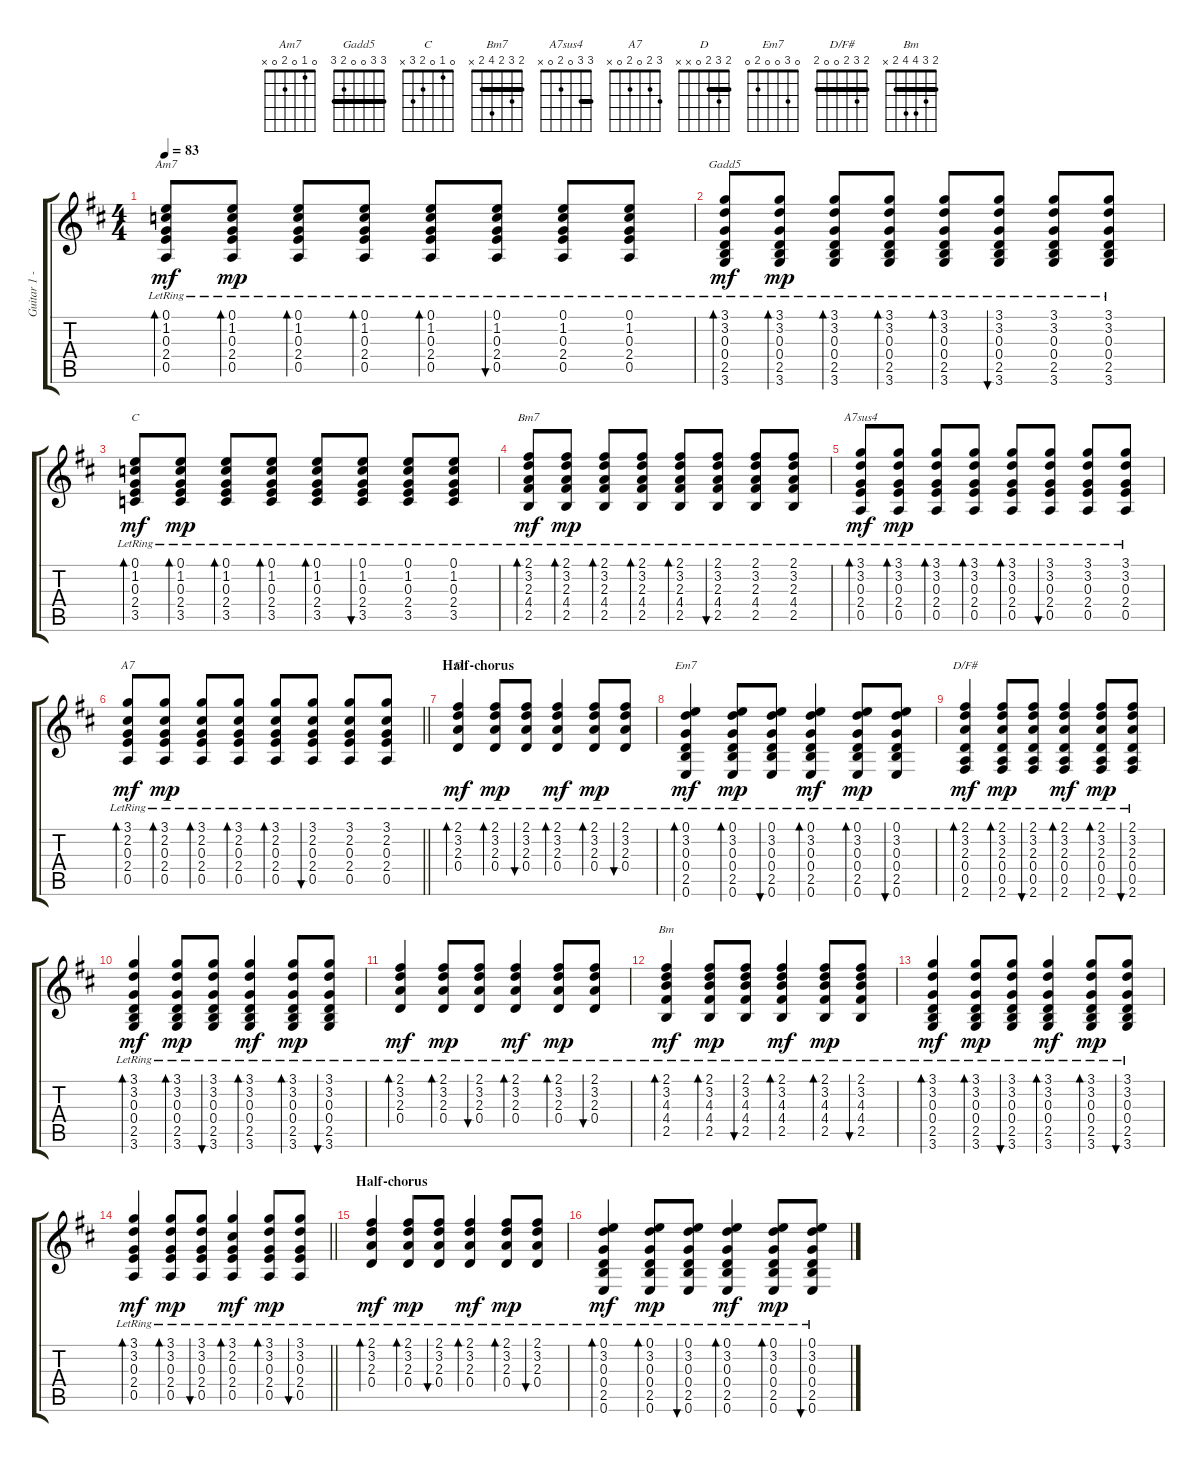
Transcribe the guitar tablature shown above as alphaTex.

\track ("Guitar 1 - Frey" "Guitar 1 -") {instrument acousticguitarsteel}
\staff {score tabs}
\tuning (E4 B3 G3 D3 A2 E2) {hide}
\chord ("Am7" 0 1 0 2 0 x)
\chord ("Gadd5" 3 3 0 0 2 3) {barre 3}
\chord ("C" 0 1 0 2 3 x)
\chord ("Bm7" 2 3 2 4 2 x) {barre 2}
\chord ("A7sus4" 3 3 0 2 0 x) {barre 3}
\chord ("A7" 3 2 0 2 0 x)
\chord ("D" 2 3 2 0 x x) {barre 2}
\chord ("Em7" 0 3 0 0 2 0)
\chord ("D/F#" 2 3 2 0 0 2) {barre 2}
\chord ("Bm" 2 3 4 4 2 x) {barre 2}
\ts (4 4)
\tempo 83
\clef g2
\ks d
(0.1{lr} 1.2{lr} 0.3{lr} 2.4{lr} 0.5{lr}).8{bd 30 ch "Am7" dy mf} (0.1{lr} 1.2{lr} 0.3{lr} 2.4{lr} 0.5{lr}).8{bd 30 dy mp} (0.1{lr} 1.2{lr} 0.3{lr} 2.4{lr} 0.5{lr}).8{bd 30} (0.1{lr} 1.2{lr} 0.3{lr} 2.4{lr} 0.5{lr}).8{bd 30} (0.1{lr} 1.2{lr} 0.3{lr} 2.4{lr} 0.5{lr}).8{bd 30} (0.1{lr} 1.2{lr} 0.3{lr} 2.4{lr} 0.5{lr}).8{bu 30} (0.1{lr} 1.2{lr} 0.3{lr} 2.4{lr} 0.5{lr}).8 (0.1{lr} 1.2{lr} 0.3{lr} 2.4{lr} 0.5{lr}).8 |
(3.1{lr} 3.2{lr} 0.3{lr} 0.4{lr} 2.5{lr} 3.6{lr}).8{bd 30 ch "Gadd5" dy mf} (3.1{lr} 3.2{lr} 0.3{lr} 0.4{lr} 2.5{lr} 3.6{lr}).8{bd 30 dy mp} (3.1{lr} 3.2{lr} 0.3{lr} 0.4{lr} 2.5{lr} 3.6{lr}).8{bd 30} (3.1{lr} 3.2{lr} 0.3{lr} 0.4{lr} 2.5{lr} 3.6{lr}).8{bd 30} (3.1{lr} 3.2{lr} 0.3{lr} 0.4{lr} 2.5{lr} 3.6{lr}).8{bd 30} (3.1{lr} 3.2{lr} 0.3{lr} 0.4{lr} 2.5{lr} 3.6{lr}).8{bu 30} (3.1{lr} 3.2{lr} 0.3{lr} 0.4{lr} 2.5{lr} 3.6{lr}).8 (3.1{lr} 3.2{lr} 0.3{lr} 0.4{lr} 2.5{lr} 3.6{lr}).8 |
(0.1{lr} 1.2{lr} 0.3{lr} 2.4{lr} 3.5{lr}).8{bd 30 ch "C" dy mf} (0.1{lr} 1.2{lr} 0.3{lr} 2.4{lr} 3.5{lr}).8{bd 30 dy mp} (0.1{lr} 1.2{lr} 0.3{lr} 2.4{lr} 3.5{lr}).8{bd 30} (0.1{lr} 1.2{lr} 0.3{lr} 2.4{lr} 3.5{lr}).8{bd 30} (0.1{lr} 1.2{lr} 0.3{lr} 2.4{lr} 3.5{lr}).8{bd 30} (0.1{lr} 1.2{lr} 0.3{lr} 2.4{lr} 3.5{lr}).8{bu 30} (0.1{lr} 1.2{lr} 0.3{lr} 2.4{lr} 3.5{lr}).8 (0.1{lr} 1.2{lr} 0.3{lr} 2.4{lr} 3.5{lr}).8 |
(2.1{lr} 3.2{lr} 2.3{lr} 4.4{lr} 2.5{lr}).8{bd 30 ch "Bm7" dy mf} (2.1{lr} 3.2{lr} 2.3{lr} 4.4{lr} 2.5{lr}).8{bd 30 dy mp} (2.1{lr} 3.2{lr} 2.3{lr} 4.4{lr} 2.5{lr}).8{bd 30} (2.1{lr} 3.2{lr} 2.3{lr} 4.4{lr} 2.5{lr}).8{bd 30} (2.1{lr} 3.2{lr} 2.3{lr} 4.4{lr} 2.5{lr}).8{bd 30} (2.1{lr} 3.2{lr} 2.3{lr} 4.4{lr} 2.5{lr}).8{bu 30} (2.1{lr} 3.2{lr} 2.3{lr} 4.4{lr} 2.5{lr}).8 (2.1{lr} 3.2{lr} 2.3{lr} 4.4{lr} 2.5{lr}).8 |
(3.1{lr} 3.2{lr} 0.3{lr} 2.4{lr} 0.5{lr}).8{bd 30 ch "A7sus4" dy mf} (3.1{lr} 3.2{lr} 0.3{lr} 2.4{lr} 0.5{lr}).8{bd 30 dy mp} (3.1{lr} 3.2{lr} 0.3{lr} 2.4{lr} 0.5{lr}).8{bd 30} (3.1{lr} 3.2{lr} 0.3{lr} 2.4{lr} 0.5{lr}).8{bd 30} (3.1{lr} 3.2{lr} 0.3{lr} 2.4{lr} 0.5{lr}).8{bd 30} (3.1{lr} 3.2{lr} 0.3{lr} 2.4{lr} 0.5{lr}).8{bu 30} (3.1{lr} 3.2{lr} 0.3{lr} 2.4{lr} 0.5{lr}).8 (3.1{lr} 3.2{lr} 0.3{lr} 2.4{lr} 0.5{lr}).8 |
\barLineRight lightlight
(3.1{lr} 2.2{lr} 0.3{lr} 2.4{lr} 0.5{lr}).8{bd 30 ch "A7" dy mf} (3.1{lr} 2.2{lr} 0.3{lr} 2.4{lr} 0.5{lr}).8{bd 30 dy mp} (3.1{lr} 2.2{lr} 0.3{lr} 2.4{lr} 0.5{lr}).8{bd 30} (3.1{lr} 2.2{lr} 0.3{lr} 2.4{lr} 0.5{lr}).8{bd 30} (3.1{lr} 2.2{lr} 0.3{lr} 2.4{lr} 0.5{lr}).8{bd 30} (3.1{lr} 2.2{lr} 0.3{lr} 2.4{lr} 0.5{lr}).8{bu 30} (3.1{lr} 2.2{lr} 0.3{lr} 2.4{lr} 0.5{lr}).8 (3.1{lr} 2.2{lr} 0.3{lr} 2.4{lr} 0.5{lr}).8 |
\section ("" "Half-chorus")
(2.1{lr} 3.2{lr} 2.3{lr} 0.4{lr}).4{bd 30 ch "D" dy mf} (2.1{lr} 3.2{lr} 2.3{lr} 0.4{lr}).8{bd 30 dy mp} (2.1{lr} 3.2{lr} 2.3{lr} 0.4{lr}).8{bu 30} (2.1{lr} 3.2{lr} 2.3{lr} 0.4{lr}).4{bd 30 dy mf} (2.1{lr} 3.2{lr} 2.3{lr} 0.4{lr}).8{bd 30 dy mp} (2.1{lr} 3.2{lr} 2.3{lr} 0.4{lr}).8{bu 30} |
(0.1{lr} 3.2{lr} 0.3{lr} 0.4{lr} 2.5{lr} 0.6{lr}).4{bd 30 ch "Em7" dy mf} (0.1{lr} 3.2{lr} 0.3{lr} 0.4{lr} 2.5{lr} 0.6{lr}).8{bd 30 dy mp} (0.1{lr} 3.2{lr} 0.3{lr} 0.4{lr} 2.5{lr} 0.6{lr}).8{bu 30} (0.1{lr} 3.2{lr} 0.3{lr} 0.4{lr} 2.5{lr} 0.6{lr}).4{bd 30 dy mf} (0.1{lr} 3.2{lr} 0.3{lr} 0.4{lr} 2.5{lr} 0.6{lr}).8{bd 30 dy mp} (0.1{lr} 3.2{lr} 0.3{lr} 0.4{lr} 2.5{lr} 0.6{lr}).8{bu 30} |
(2.1{lr} 3.2{lr} 2.3{lr} 0.4{lr} 0.5{lr} 2.6{lr}).4{bd 30 ch "D/F#" dy mf} (2.1{lr} 3.2{lr} 2.3{lr} 0.4{lr} 0.5{lr} 2.6{lr}).8{bd 30 dy mp} (2.1{lr} 3.2{lr} 2.3{lr} 0.4{lr} 0.5{lr} 2.6{lr}).8{bu 30} (2.1{lr} 3.2{lr} 2.3{lr} 0.4{lr} 0.5{lr} 2.6{lr}).4{bd 30 dy mf} (2.1{lr} 3.2{lr} 2.3{lr} 0.4{lr} 0.5{lr} 2.6{lr}).8{bd 30 dy mp} (2.1{lr} 3.2{lr} 2.3{lr} 0.4{lr} 0.5{lr} 2.6{lr}).8{bu 30} |
(3.1{lr} 3.2{lr} 0.3{lr} 0.4{lr} 2.5{lr} 3.6{lr}).4{bd 30 dy mf} (3.1{lr} 3.2{lr} 0.3{lr} 0.4{lr} 2.5{lr} 3.6{lr}).8{bd 30 dy mp} (3.1{lr} 3.2{lr} 0.3{lr} 0.4{lr} 2.5{lr} 3.6{lr}).8{bu 30} (3.1{lr} 3.2{lr} 0.3{lr} 0.4{lr} 2.5{lr} 3.6{lr}).4{bd 30 dy mf} (3.1{lr} 3.2{lr} 0.3{lr} 0.4{lr} 2.5{lr} 3.6{lr}).8{bd 30 dy mp} (3.1{lr} 3.2{lr} 0.3{lr} 0.4{lr} 2.5{lr} 3.6{lr}).8{bu 30} |
(2.1{lr} 3.2{lr} 2.3{lr} 0.4{lr}).4{bd 30 dy mf} (2.1{lr} 3.2{lr} 2.3{lr} 0.4{lr}).8{bd 30 dy mp} (2.1{lr} 3.2{lr} 2.3{lr} 0.4{lr}).8{bu 30} (2.1{lr} 3.2{lr} 2.3{lr} 0.4{lr}).4{bd 30 dy mf} (2.1{lr} 3.2{lr} 2.3{lr} 0.4{lr}).8{bd 30 dy mp} (2.1{lr} 3.2{lr} 2.3{lr} 0.4{lr}).8{bu 30} |
(2.1{lr} 3.2{lr} 4.3{lr} 4.4{lr} 2.5{lr}).4{bd 30 ch "Bm" dy mf} (2.1{lr} 3.2{lr} 4.3{lr} 4.4{lr} 2.5{lr}).8{bd 30 dy mp} (2.1{lr} 3.2{lr} 4.3{lr} 4.4{lr} 2.5{lr}).8{bu 30} (2.1{lr} 3.2{lr} 4.3{lr} 4.4{lr} 2.5{lr}).4{bd 30 dy mf} (2.1{lr} 3.2{lr} 4.3{lr} 4.4{lr} 2.5{lr}).8{bd 30 dy mp} (2.1{lr} 3.2{lr} 4.3{lr} 4.4{lr} 2.5{lr}).8{bu 30} |
(3.1{lr} 3.2{lr} 0.3{lr} 0.4{lr} 2.5{lr} 3.6{lr}).4{bd 30 dy mf} (3.1{lr} 3.2{lr} 0.3{lr} 0.4{lr} 2.5{lr} 3.6{lr}).8{bd 30 dy mp} (3.1{lr} 3.2{lr} 0.3{lr} 0.4{lr} 2.5{lr} 3.6{lr}).8{bu 30} (3.1{lr} 3.2{lr} 0.3{lr} 0.4{lr} 2.5{lr} 3.6{lr}).4{bd 30 dy mf} (3.1{lr} 3.2{lr} 0.3{lr} 0.4{lr} 2.5{lr} 3.6{lr}).8{bd 30 dy mp} (3.1{lr} 3.2{lr} 0.3{lr} 0.4{lr} 2.5{lr} 3.6{lr}).8{bu 30} |
\barLineRight lightlight
(3.1{lr} 3.2{lr} 0.3{lr} 2.4{lr} 0.5{lr}).4{bd 30 dy mf} (3.1{lr} 3.2{lr} 0.3{lr} 2.4{lr} 0.5{lr}).8{bd 30 dy mp} (3.1{lr} 3.2{lr} 0.3{lr} 2.4{lr} 0.5{lr}).8{bu 30} (3.1{lr} 2.2{lr} 0.3{lr} 2.4{lr} 0.5{lr}).4{bd 30 dy mf} (3.1{lr} 3.2{lr} 0.3{lr} 2.4{lr} 0.5{lr}).8{bd 30 dy mp} (3.1{lr} 3.2{lr} 0.3{lr} 2.4{lr} 0.5{lr}).8{bu 30} |
\section ("" "Half-chorus")
(2.1{lr} 3.2{lr} 2.3{lr} 0.4{lr}).4{bd 30 dy mf} (2.1{lr} 3.2{lr} 2.3{lr} 0.4{lr}).8{bd 30 dy mp} (2.1{lr} 3.2{lr} 2.3{lr} 0.4{lr}).8{bu 30} (2.1{lr} 3.2{lr} 2.3{lr} 0.4{lr}).4{bd 30 dy mf} (2.1{lr} 3.2{lr} 2.3{lr} 0.4{lr}).8{bd 30 dy mp} (2.1{lr} 3.2{lr} 2.3{lr} 0.4{lr}).8{bu 30} |
(0.1{lr} 3.2{lr} 0.3{lr} 0.4{lr} 2.5{lr} 0.6{lr}).4{bd 30 dy mf} (0.1{lr} 3.2{lr} 0.3{lr} 0.4{lr} 2.5{lr} 0.6{lr}).8{bd 30 dy mp} (0.1{lr} 3.2{lr} 0.3{lr} 0.4{lr} 2.5{lr} 0.6{lr}).8{bu 30} (0.1{lr} 3.2{lr} 0.3{lr} 0.4{lr} 2.5{lr} 0.6{lr}).4{bd 30 dy mf} (0.1{lr} 3.2{lr} 0.3{lr} 0.4{lr} 2.5{lr} 0.6{lr}).8{bd 30 dy mp} (0.1{lr} 3.2{lr} 0.3{lr} 0.4{lr} 2.5{lr} 0.6{lr}).8{bu 30}
